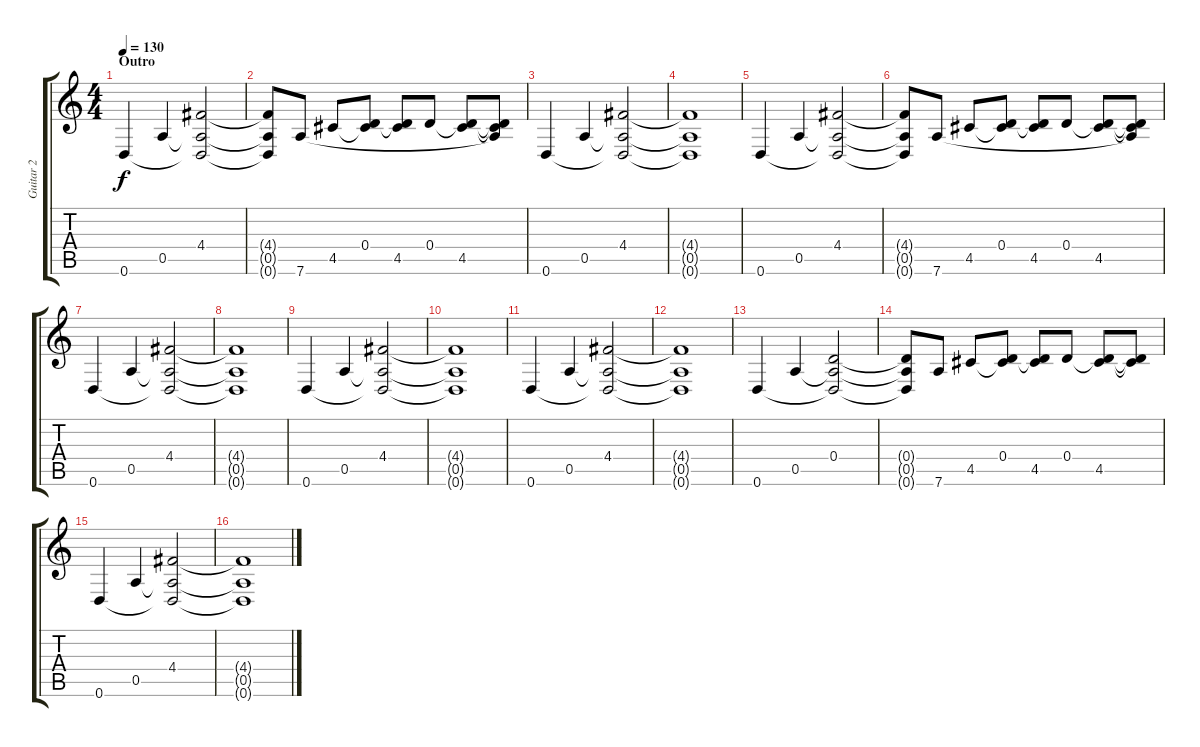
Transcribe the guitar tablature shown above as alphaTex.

\track ("Guitar 2" "Guitar 2") {instrument distortionguitar}
\staff {score tabs}
\tuning (E4 B3 G3 D3 A2 D2) {hide}
\ts (4 4)
\section ("" "Outro")
\tempo 130
\clef g2
\ks c
0.6.4{dy f} 0.5.4 (4.4 0.5{t} 0.6{t}).2 |
(4.4{t} 0.5{t} 0.6{t}).8 7.6.8 4.5.8 (0.4 4.5{t}).8 (0.4{t} 4.5).8 0.4.8 (0.4{t} 4.5).8 (0.4{t} 4.5{t} 7.6{t}).8 |
0.6.4 0.5.4 (4.4 0.5{t} 0.6{t}).2 |
(4.4{t} 0.5{t} 0.6{t}).1 |
0.6.4 0.5.4 (4.4 0.5{t} 0.6{t}).2 |
(4.4{t} 0.5{t} 0.6{t}).8 7.6.8 4.5.8 (0.4 4.5{t}).8 (0.4{t} 4.5).8 0.4.8 (0.4{t} 4.5).8 (0.4{t} 4.5{t} 7.6{t}).8 |
0.6.4 0.5.4 (4.4 0.5{t} 0.6{t}).2 |
(4.4{t} 0.5{t} 0.6{t}).1 |
0.6.4 0.5.4 (4.4 0.5{t} 0.6{t}).2 |
(4.4{t} 0.5{t} 0.6{t}).1 |
0.6.4 0.5.4 (4.4 0.5{t} 0.6{t}).2 |
(4.4{t} 0.5{t} 0.6{t}).1 |
0.6.4 0.5.4 (0.4 0.5{t} 0.6{t}).2 |
(0.4{t} 0.5{t} 0.6{t}).8 7.6.8 4.5.8 (0.4 4.5{t}).8 (0.4{t} 4.5).8 0.4.8 (0.4{t} 4.5).8 (0.4{t} 4.5{t}).8 |
0.6.4 0.5.4 (4.4 0.5{t} 0.6{t}).2 |
(4.4{t} 0.5{t} 0.6{t}).1
